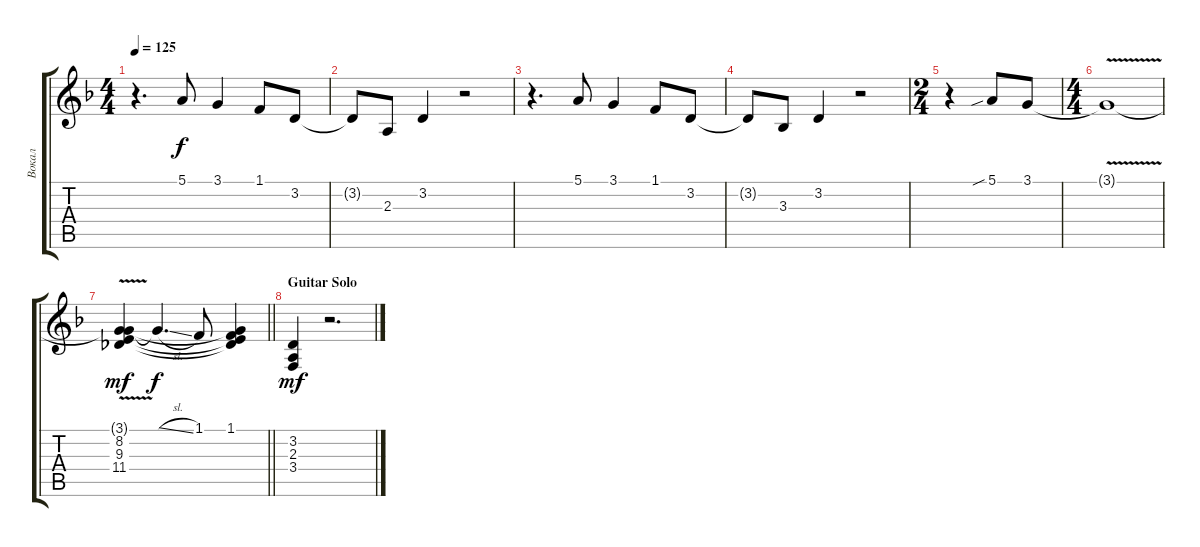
\track ("Вокал" "Вокал") {instrument trumpet}
\staff {score tabs}
\tuning (E4 B3 G3 D3 A2 E2) {hide}
\ts (4 4)
\tempo 125
\clef g2
\ks dminor
r.4{d dy f} 5.1.8 3.1.4 1.1.8 3.2.8 |
3.2{t}.8 2.3.8 3.2.4 r.2 |
r.4{d} 5.1.8 3.1.4 1.1.8 3.2.8 |
3.2{t}.8 3.3.8 3.2.4 r.2 |
\ts (2 4)
r.4 5.1{sib}.8 3.1.8 |
\ts (4 4)
3.1{v t}.1 |
\barLineRight lightlight
(3.1{t} 8.2 9.3 11.4).4{dy mf} 3.1{sl t}.4{d dy f} 1.1.8 (1.1 8.2{t} 9.3{t} 11.4{t}).4 |
\section ("" "Guitar Solo")
(3.2 2.3 3.4).4{dy mf} r.2{d}
